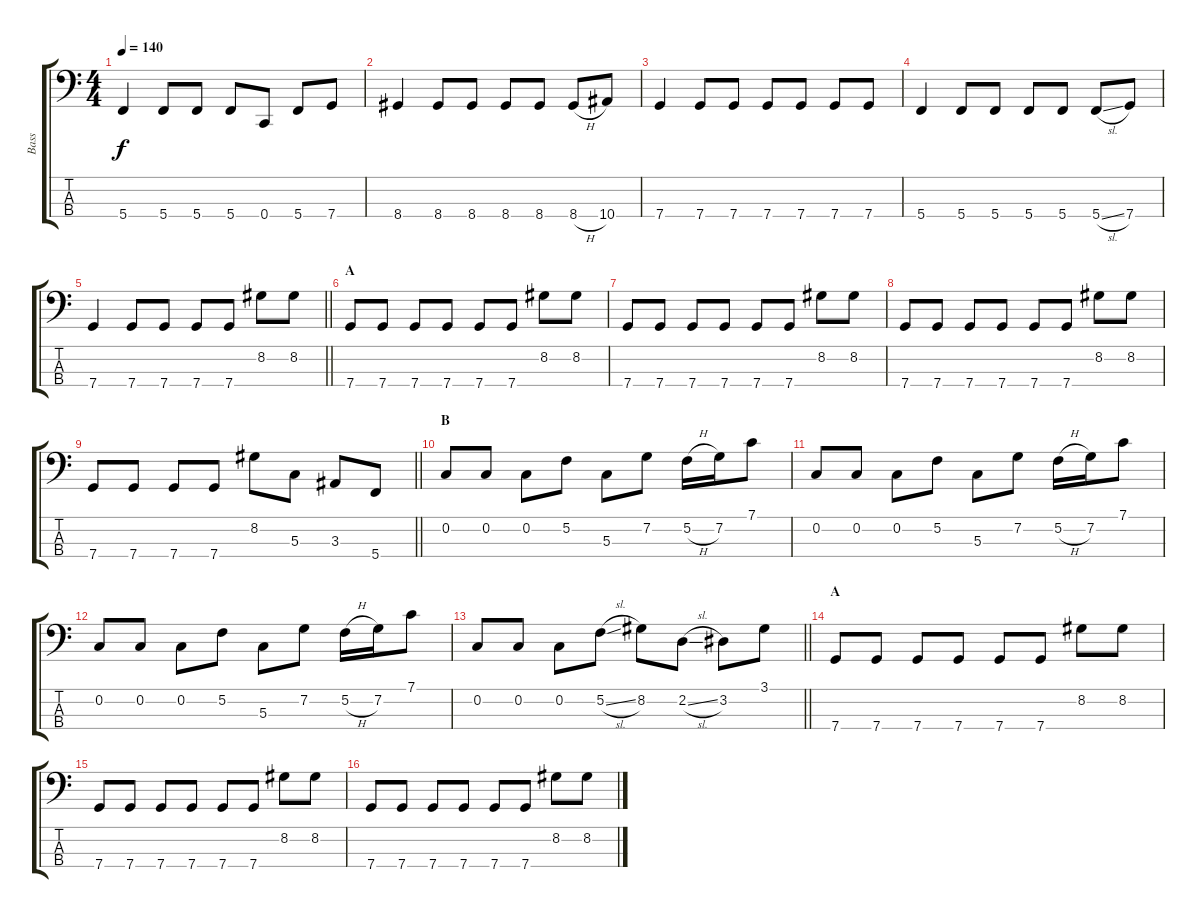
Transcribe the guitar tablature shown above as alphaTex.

\track ("Bass" "Bass") {instrument electricbasspick}
\staff {score tabs}
\tuning (F2 C2 G1 C1) {hide}
\ts (4 4)
\tempo 140
\clef f4
\ks c
5.4.4{dy f} 5.4.8 5.4.8 5.4.8 0.4.8 5.4.8 7.4.8 |
8.4.4 8.4.8 8.4.8 8.4.8 8.4.8 8.4{h}.8 10.4.8 |
7.4.4 7.4.8 7.4.8 7.4.8 7.4.8 7.4.8 7.4.8 |
5.4.4 5.4.8 5.4.8 5.4.8 5.4.8 5.4{sl}.8 7.4.8 |
\barLineRight lightlight
7.4.4 7.4.8 7.4.8 7.4.8 7.4.8 8.2.8 8.2.8 |
\section ("" "A")
7.4.8 7.4.8 7.4.8 7.4.8 7.4.8 7.4.8 8.2.8 8.2.8 |
7.4.8 7.4.8 7.4.8 7.4.8 7.4.8 7.4.8 8.2.8 8.2.8 |
7.4.8 7.4.8 7.4.8 7.4.8 7.4.8 7.4.8 8.2.8 8.2.8 |
\barLineRight lightlight
7.4.8 7.4.8 7.4.8 7.4.8 8.2.8 5.3.8 3.3.8 5.4.8 |
\section ("" "B")
0.2.8 0.2.8 0.2.8 5.2.8 5.3.8 7.2.8 5.2{h}.16 7.2.16 7.1.8 |
0.2.8 0.2.8 0.2.8 5.2.8 5.3.8 7.2.8 5.2{h}.16 7.2.16 7.1.8 |
0.2.8 0.2.8 0.2.8 5.2.8 5.3.8 7.2.8 5.2{h}.16 7.2.16 7.1.8 |
\barLineRight lightlight
0.2.8 0.2.8 0.2.8 5.2{sl}.8 8.2.8 2.2{sl}.8 3.2.8 3.1.8 |
\section ("" "A")
7.4.8 7.4.8 7.4.8 7.4.8 7.4.8 7.4.8 8.2.8 8.2.8 |
7.4.8 7.4.8 7.4.8 7.4.8 7.4.8 7.4.8 8.2.8 8.2.8 |
7.4.8 7.4.8 7.4.8 7.4.8 7.4.8 7.4.8 8.2.8 8.2.8
